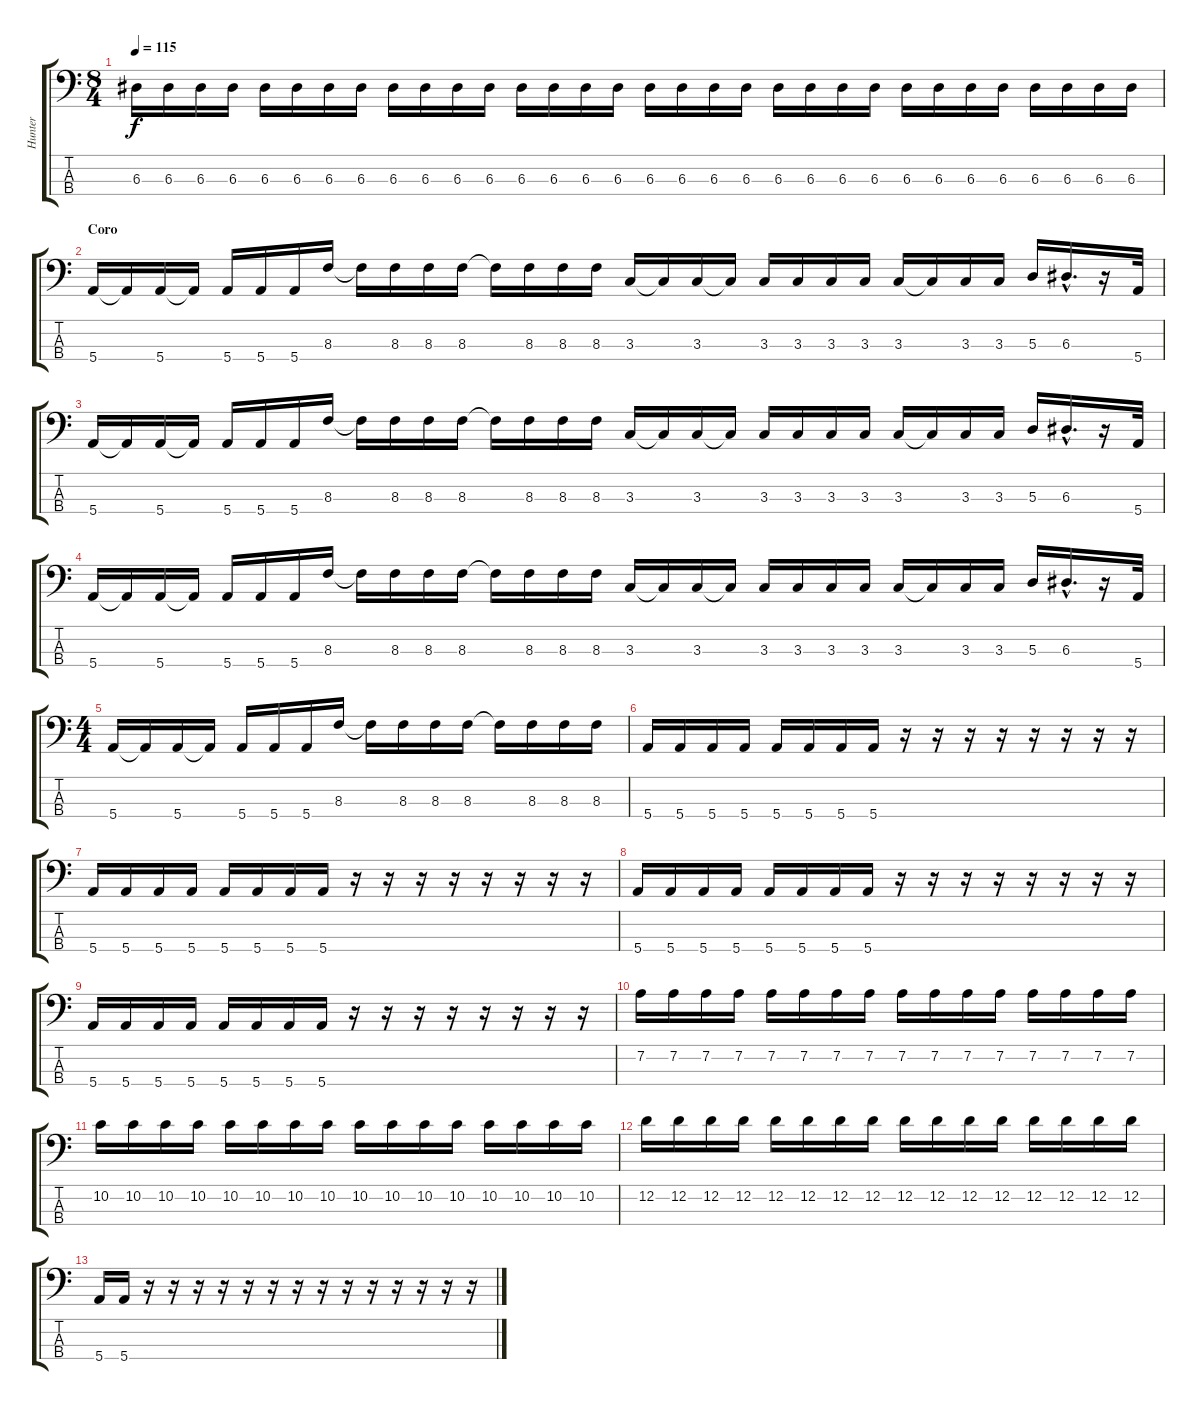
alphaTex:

\track ("Hunter" "Hunter") {instrument electricbasspick}
\staff {score tabs}
\tuning (G2 D2 A1 E1) {hide}
\ts (8 4)
\tempo 115
\clef f4
\ks c
6.3.16{dy f} 6.3.16 6.3.16 6.3.16 6.3.16 6.3.16 6.3.16 6.3.16 6.3.16 6.3.16 6.3.16 6.3.16 6.3.16 6.3.16 6.3.16 6.3.16 6.3.16 6.3.16 6.3.16 6.3.16 6.3.16 6.3.16 6.3.16 6.3.16 6.3.16 6.3.16 6.3.16 6.3.16 6.3.16 6.3.16 6.3.16 6.3.16 |
\section ("" "Coro")
5.4.16 5.4{t}.16 5.4.16 5.4{t}.16 5.4.16 5.4.16 5.4.16 8.3.16 8.3{t}.16 8.3.16 8.3.16 8.3.16 8.3{t}.16 8.3.16 8.3.16 8.3.16 3.3.16 3.3{t}.16 3.3.16 3.3{t}.16 3.3.16 3.3.16 3.3.16 3.3.16 3.3.16 3.3{t}.16 3.3.16 3.3.16 5.3.16 6.3{hac}.16{d} r.16 5.4.32 |
5.4.16 5.4{t}.16 5.4.16 5.4{t}.16 5.4.16 5.4.16 5.4.16 8.3.16 8.3{t}.16 8.3.16 8.3.16 8.3.16 8.3{t}.16 8.3.16 8.3.16 8.3.16 3.3.16 3.3{t}.16 3.3.16 3.3{t}.16 3.3.16 3.3.16 3.3.16 3.3.16 3.3.16 3.3{t}.16 3.3.16 3.3.16 5.3.16 6.3{hac}.16{d} r.16 5.4.32 |
5.4.16 5.4{t}.16 5.4.16 5.4{t}.16 5.4.16 5.4.16 5.4.16 8.3.16 8.3{t}.16 8.3.16 8.3.16 8.3.16 8.3{t}.16 8.3.16 8.3.16 8.3.16 3.3.16 3.3{t}.16 3.3.16 3.3{t}.16 3.3.16 3.3.16 3.3.16 3.3.16 3.3.16 3.3{t}.16 3.3.16 3.3.16 5.3.16 6.3{hac}.16{d} r.16 5.4.32 |
\ts (4 4)
5.4.16 5.4{t}.16 5.4.16 5.4{t}.16 5.4.16 5.4.16 5.4.16 8.3.16 8.3{t}.16 8.3.16 8.3.16 8.3.16 8.3{t}.16 8.3.16 8.3.16 8.3.16 |
5.4.16 5.4.16 5.4.16 5.4.16 5.4.16 5.4.16 5.4.16 5.4.16 r.16 r.16 r.16 r.16 r.16 r.16 r.16 r.16 |
5.4.16 5.4.16 5.4.16 5.4.16 5.4.16 5.4.16 5.4.16 5.4.16 r.16 r.16 r.16 r.16 r.16 r.16 r.16 r.16 |
5.4.16 5.4.16 5.4.16 5.4.16 5.4.16 5.4.16 5.4.16 5.4.16 r.16 r.16 r.16 r.16 r.16 r.16 r.16 r.16 |
5.4.16 5.4.16 5.4.16 5.4.16 5.4.16 5.4.16 5.4.16 5.4.16 r.16 r.16 r.16 r.16 r.16 r.16 r.16 r.16 |
7.2.16 7.2.16 7.2.16 7.2.16 7.2.16 7.2.16 7.2.16 7.2.16 7.2.16 7.2.16 7.2.16 7.2.16 7.2.16 7.2.16 7.2.16 7.2.16 |
10.2.16 10.2.16 10.2.16 10.2.16 10.2.16 10.2.16 10.2.16 10.2.16 10.2.16 10.2.16 10.2.16 10.2.16 10.2.16 10.2.16 10.2.16 10.2.16 |
12.2.16 12.2.16 12.2.16 12.2.16 12.2.16 12.2.16 12.2.16 12.2.16 12.2.16 12.2.16 12.2.16 12.2.16 12.2.16 12.2.16 12.2.16 12.2.16 |
5.4.16 5.4.16 r.16 r.16 r.16 r.16 r.16 r.16 r.16 r.16 r.16 r.16 r.16 r.16 r.16 r.16
